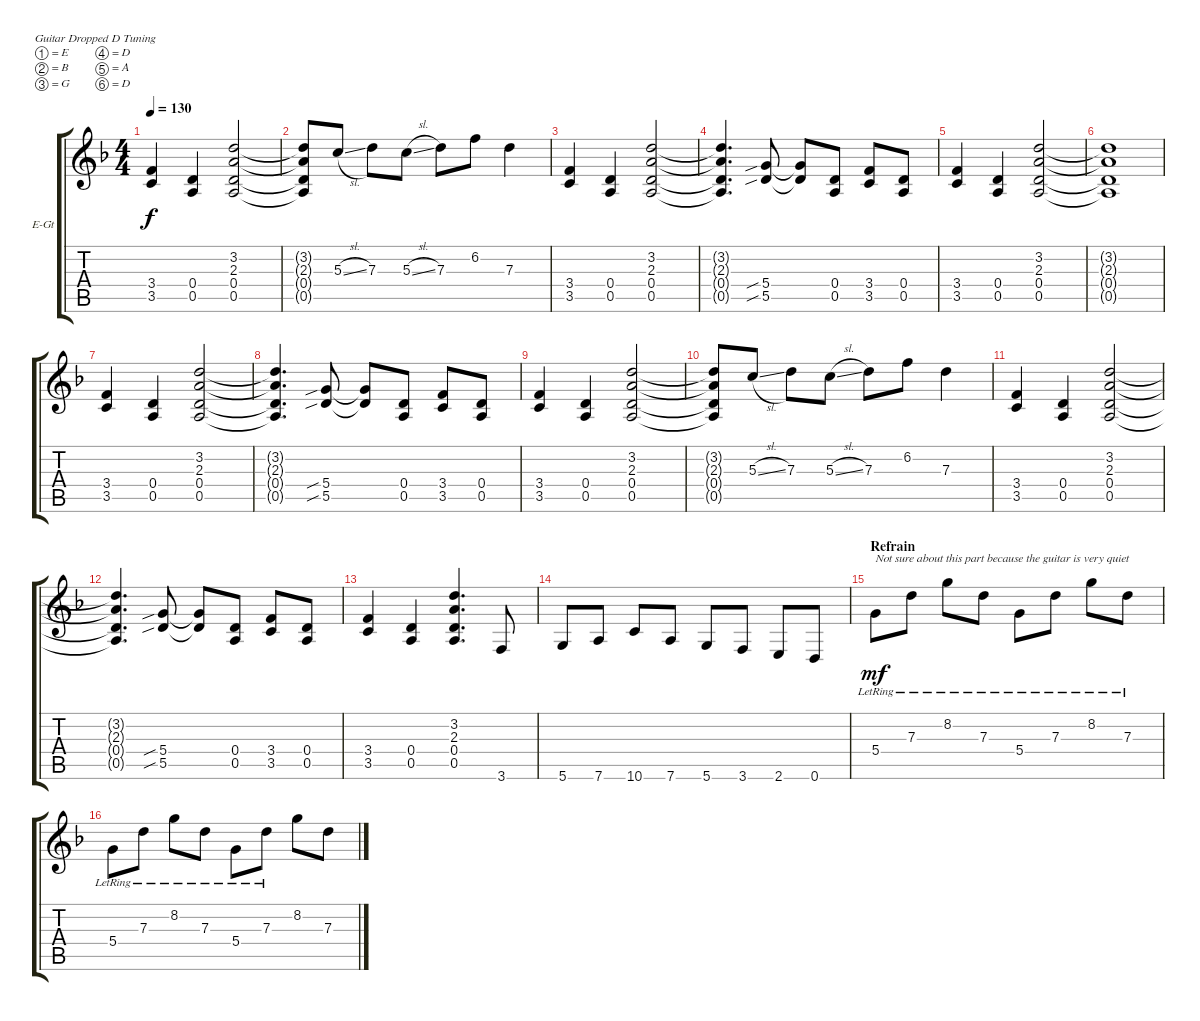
\defaultSystemsLayout 4
\bracketExtendMode groupsimilarinstruments
\firstSystemTrackNameOrientation horizontal
\otherSystemsTrackNameOrientation horizontal
\track ("Guitar 1 Overdrive" "E-Gt") {instrument electricguitarclean}
\staff {score tabs}
\tuning (E4 B3 G3 D3 A2 D2)
\ts (4 4)
\tempo 130
\clef g2
\ks dminor
(3.4 3.5).4{dy f} (0.5 0.4).4 (0.5 0.4 2.3 3.2).2 |
(3.2{t} 2.3{t} 0.4{t} 0.5{t}).8 5.3{sl}.8 7.3.8 5.3{sl}.8 7.3.8 6.2.8 7.3.4 |
(3.4 3.5).4 (0.5 0.4).4 (0.5 0.4 2.3 3.2).2 |
(0.5{t} 0.4{t} 2.3{t} 3.2{t}).4{d} (5.4{sib} 5.5{sib}).8 (5.4{t} 5.5{t}).8 (0.5 0.4).8 (3.4 3.5).8 (0.4 0.5).8 |
(3.4 3.5).4 (0.5 0.4).4 (0.5 0.4 2.3 3.2).2 |
(0.5{t} 0.4{t} 2.3{t} 3.2{t}).1 |
(3.4 3.5).4 (0.5 0.4).4 (0.5 0.4 2.3 3.2).2 |
(0.5{t} 0.4{t} 2.3{t} 3.2{t}).4{d} (5.4{sib} 5.5{sib}).8 (5.4{t} 5.5{t}).8 (0.5 0.4).8 (3.4 3.5).8 (0.4 0.5).8 |
(3.4 3.5).4 (0.5 0.4).4 (0.5 0.4 2.3 3.2).2 |
(3.2{t} 2.3{t} 0.4{t} 0.5{t}).8 5.3{sl}.8 7.3.8 5.3{sl}.8 7.3.8 6.2.8 7.3.4 |
(3.4 3.5).4 (0.5 0.4).4 (0.5 0.4 2.3 3.2).2 |
(0.5{t} 0.4{t} 2.3{t} 3.2{t}).4{d} (5.4{sib} 5.5{sib}).8 (5.4{t} 5.5{t}).8 (0.5 0.4).8 (3.4 3.5).8 (0.4 0.5).8 |
(3.4 3.5).4 (0.5 0.4).4 (0.5 0.4 2.3 3.2).4{d} 3.6.8 |
5.6.8 7.6.8 10.6.8 7.6.8 5.6.8 3.6.8 2.6.8 0.6.8 |
\section ("" "Refrain")
5.4{lr}.8{txt "Not sure about this part because the guitar is very quiet" dy mf} 7.3{lr}.8 8.2{lr}.8 7.3{lr}.8 5.4{lr}.8 7.3{lr}.8 8.2{lr}.8 7.3{lr}.8 |
5.4{lr}.8 7.3{lr}.8 8.2{lr}.8 7.3{lr}.8 5.4{lr}.8 7.3{lr}.8 8.2.8 7.3.8
